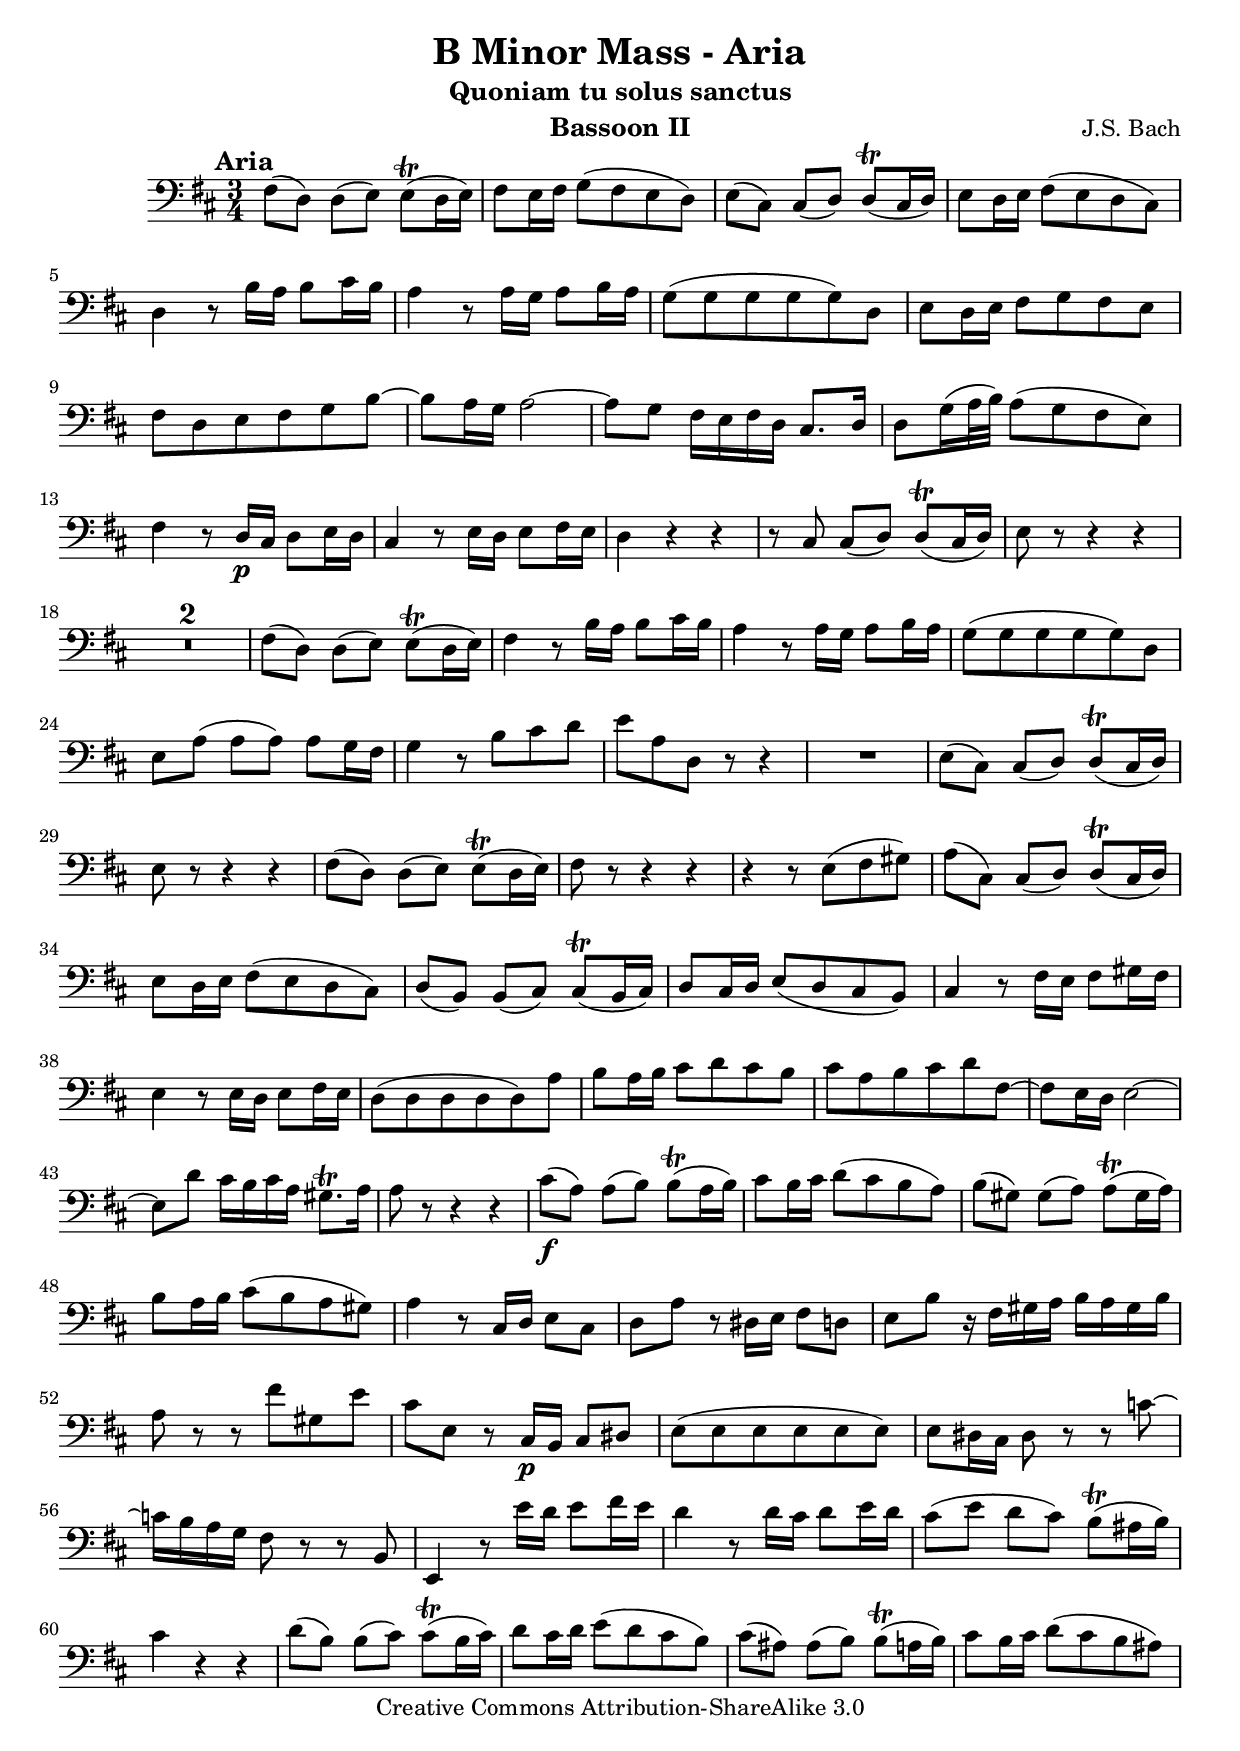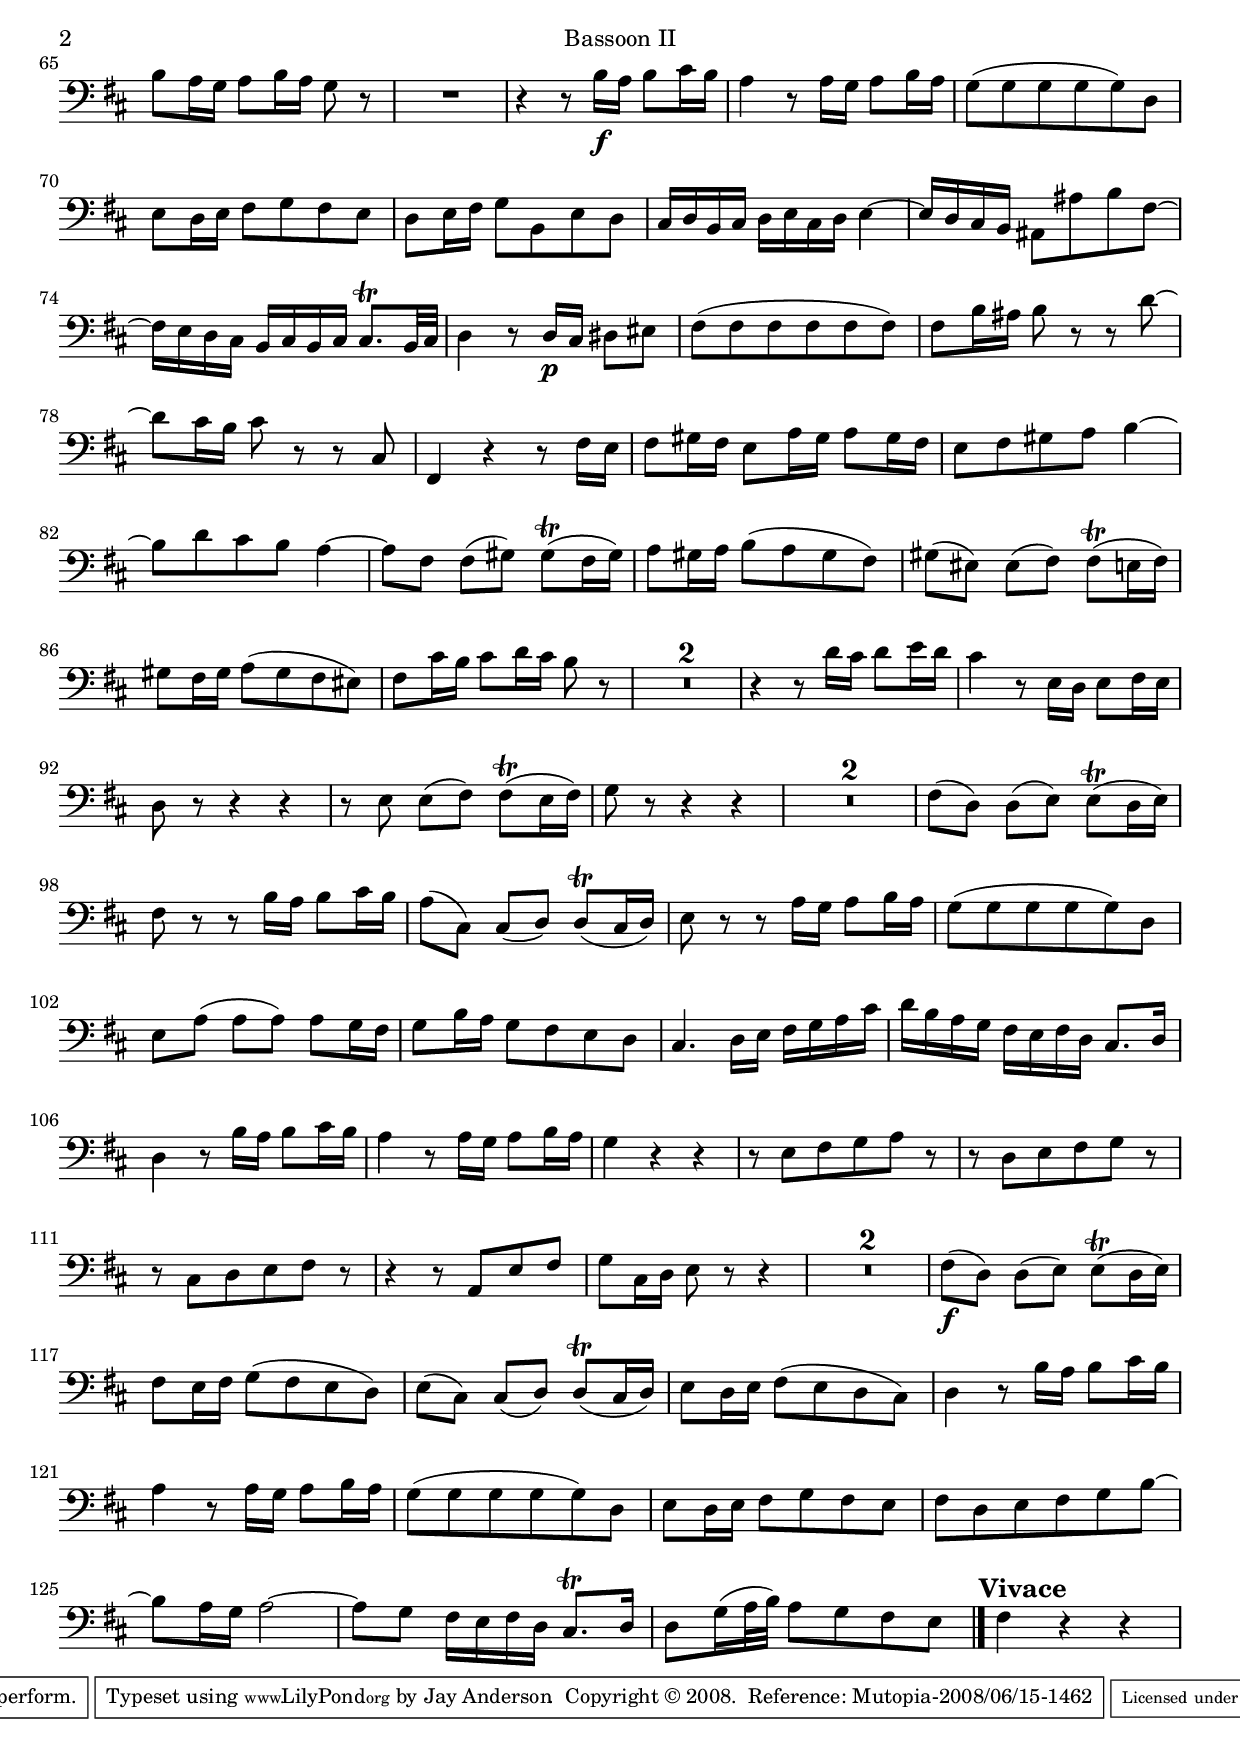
\version "2.11.48"

\include "defs.lyi" 
bassoonTwoAria = \relative c
{
  \clef bass
  \key d \major
  fis8( d) d( e) e(\trill d16 e) |
  fis8 e16 fis g8( fis e d) |
  e( cis) cis( d) d(\trill cis16 d) |
  e8 d16 e fis8( e d cis) |
  d4 r8 b'16 a b8 cis16 b |
  a4 r8 a16 g a8 b16 a |
  g8( g g g g) d |
  e8 d16 e fis8 g fis e |
  fis d e fis g b~ |
  b a16 g a2~ |
  a8 g fis16 e fis d cis8. d16 |
  d8 g16( a32 b) a8( g fis e) |
  fis4 r8 d16\p cis d8 e16 d |
  cis4 r8 e16 d e8 fis16 e |
  d4 r r |
  r8 cis cis( d) d(\trill cis16 d) |
  e8 r r4 r |
  R2.*2 |
  fis8( d) d( e) e(\trill d16 e) |
  fis4 r8 b16 a b8 cis16 b |
  a4 r8 a16 g a8 b16 a |
  g8( g g g g) d |
  e a( a a) a g16 fis |
  g4 r8 b cis d |
  e a, d, r r4 |
  R2. |
  e8( cis) cis( d) d(\trill cis16 d) |
  e8 r r4 r |
  fis8( d) d( e) e(\trill d16 e) |
  fis8 r r4 r |
  r r8 e( fis gis) |
  a( cis,) cis( d) d(\trill cis16 d) |
  e8 d16 e fis8( e d cis) |
  d( b) b( cis) cis(\trill b16 cis) |
  d8 cis16 d e8( d cis b) |
  cis4 r8 fis16 e fis8 gis16 fis |
  e4 r8 e16 d e8 fis16 e |
  d8( d d d d) a' |
  b a16 b cis8 d cis b |
  cis a b cis d fis,~ |
  fis e16 d e2~ |
  e8 d' cis16 b cis a gis8.\trill a16 |
  a8 r r4 r |
  cis8(\f a) a( b) b( \trill a16 b) |
  cis8 b16 cis d8( cis b a) |
  b( gis) gis( a) a(\trill gis16 a) |
  b8 a16 b cis8( b a gis) |
  a4 r8 cis,16 d e8 cis |
  d a' r8 dis,16 e fis8 d |
  e b' r16 fis gis a b a gis b |
  a8 r r fis' gis, e' |
  cis e, r8 cis16\p b cis8 dis |
  e( e e e e e) |
  e dis16 cis dis8 r r c'~ |
  c16 b a g fis8 r r b, |
  e,4 r8 e''16 d e8 fis16 e |
  d4 r8 d16 cis d8 e16 d |
  cis8( e d cis) b(\trill ais16 b) |
  cis4 r r |
  d8( b) b( cis) cis(\trill b16 cis) |
  d8 cis16 d e8( d cis b) |
  cis( ais) ais( b) b(\trill a16 b) |
  cis8 b16 cis d8( cis b ais) |
  b8 a16 g a8 b16 a g8 r |
  R2. |
  r4 r8 b16\f a b8 cis16 b |
  a4 r8 a16 g a8 b16 a |
  g8( g g g g) d |
  e8 d16 e fis8 g fis e |
  d8 e16 fis g8 b, e d |
  cis16 d b cis d e cis d e4~ |
  e16 d cis b ais8 ais' b fis~ |
  fis16 e d cis b cis b cis cis8.\trill b32 cis |
  d4 r8 d16\p cis dis8 eis |
  fis( fis fis fis fis fis) |
  fis b16 ais b8 r r d~ |
  d cis16 b cis8 r r cis, |
  fis,4 r r8 fis'16 e |
  fis8 gis16 fis e8 a16 gis a8 gis16 fis |
  e8 fis gis a b4~ |
  b8 d cis b a4~ |
  a8 fis fis( gis) gis(\trill fis16 gis) |
  a8 gis16 a b8( a gis fis) |
  gis( eis) eis( fis) fis(\trill e16 fis) |
  gis8 fis16 gis a8( gis fis eis) |
  fis8 cis'16 b cis8 d16 cis b8 r |
  R2.*2 |
  r4 r8 d16 cis d8 e16 d |
  cis4 r8 e,16 d e8 fis16 e |
  d8 r r4 r |
  r8 e e( fis) fis(\trill e16 fis) |
  g8 r r4 r |
  R2.*2 |
  fis8( d) d( e) e(\trill d16 e) |
  fis8 r r b16 a b8 cis16 b |
  a8( cis,) cis( d) d(\trill cis16 d) |
  e8 r r a16 g a8 b16 a |
  g8( g g g g) d |
  e a( a a) a g16 fis |
  g8 b16 a g8 fis e d |
  cis4. d16 e fis g a cis |
  d b a g fis e fis d cis8. d16 |
  d4 r8 b'16 a b8 cis16 b |
  a4 r8 a16 g a8 b16 a |
  g4 r r |
  r8 e fis g a r |
  r d, e fis g r |
  r cis, d e fis r |
  r4 r8 a, e' fis |
  g cis,16 d e8 r r4 |
  R2.*2 |
  fis8(\f d) d( e) e(\trill d16 e) |
  fis8 e16 fis g8( fis e d) |
  e( cis) cis( d) d(\trill cis16 d) |
  e8 d16 e fis8( e d cis) |
  d4 r8 b'16 a b8 cis16 b |
  a4 r8 a16 g a8 b16 a |
  g8( g g g g) d |
  e8 d16 e fis8 g fis e |
  fis d e fis g b~ |
  b a16 g a2~ |
  a8 g fis16 e fis d cis8.\trill d16 |
  d8 g16( a32 b) a8 g fis e |

  %vivace
  fis4 r r |
}

 

instrument = "Bassoon II"

notes = \bassoonTwoAria

\version "2.11.48"

\include "defs.lyi"

\paper
{
  %first-page-number = 2
  %#(define page-breaking ly:minimal-breaking)
  %#(define page-breaking ly:page-turn-breaking)
  ragged-last-bottom = ##f
}

\book
{
  \include "header.lyi"
  \score
  {
    \new Staff %\with { \consists "Page_turn_engraver" }
    {
      \override Score.PaperColumn #'keep-inside-line = ##t
      \override Score.NonMusicalPaperColumn #'keep-inside-line = ##t
      \set Score.skipBars = ##t
      << \notes \outlineAria >>
    }
  }
}



